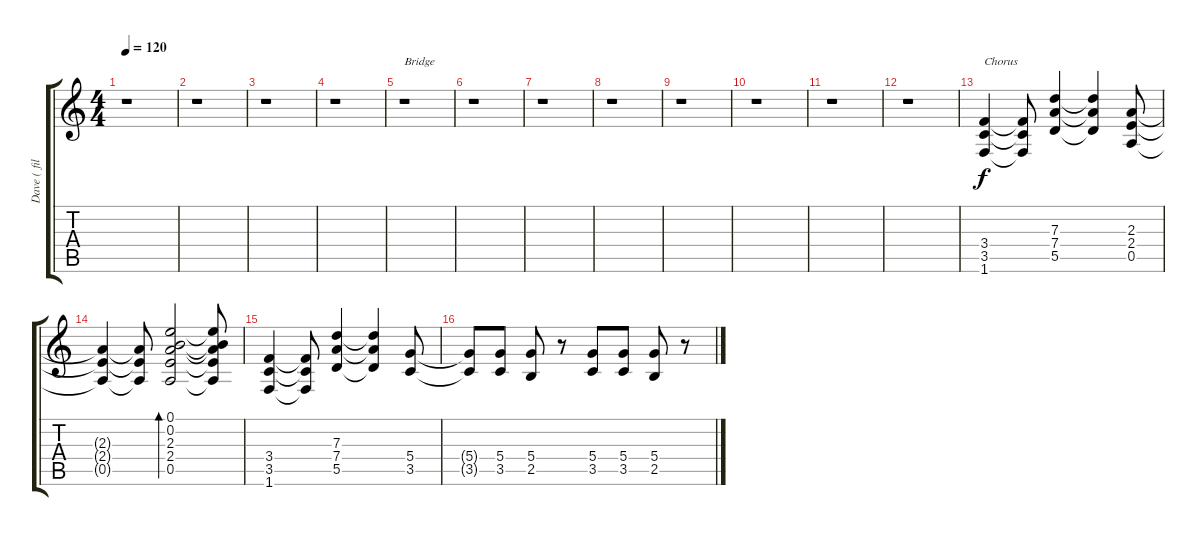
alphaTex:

\track ("Dave ( fills )" "Dave ( fil") {instrument distortionguitar}
\staff {score tabs}
\tuning (E4 B3 G3 D3 A2 E2) {hide}
\ts (4 4)
\tempo 120
\clef g2
\ks c
r.1{dy f} |
r.1 |
r.1 |
r.1 |
r.1{txt "Bridge"} |
r.1 |
r.1 |
r.1 |
r.1 |
r.1 |
r.1 |
r.1 |
(3.4 3.5 1.6).4{txt "Chorus"} (3.4{t} 3.5{t} 1.6{t}).8 (7.3 7.4 5.5).4 (7.3{t} 7.4{t} 5.5{t}).4 (2.3 2.4 0.5).8 |
(2.3{t} 2.4{t} 0.5{t}).4 (2.3{t} 2.4{t} 0.5{t}).8 (0.1 0.2 2.3 2.4 0.5).2{bd 240} (0.1{t} 0.2{t} 2.3{t} 2.4{t} 0.5{t}).8 |
(3.4 3.5 1.6).4 (3.4{t} 3.5{t} 1.6{t}).8 (7.3 7.4 5.5).4 (7.3{t} 7.4{t} 5.5{t}).4 (5.4 3.5).8 |
(5.4{t} 3.5{t}).8 (5.4 3.5).8 (5.4 2.5).8 r.8 (5.4 3.5).8 (5.4 3.5).8 (5.4 2.5).8 r.8
